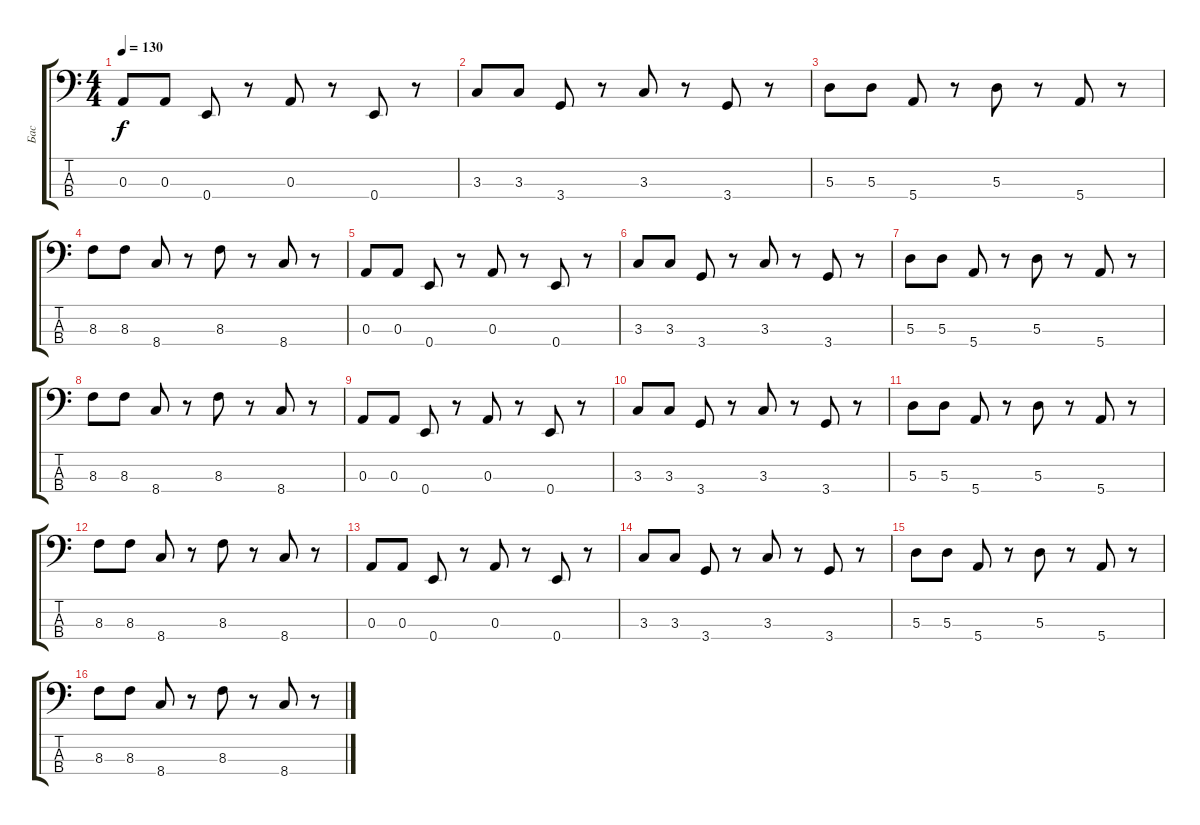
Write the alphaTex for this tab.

\track ("Бас" "Бас") {instrument electricbasspick}
\staff {score tabs}
\tuning (G2 D2 A1 E1) {hide}
\ts (4 4)
\tempo 130
\clef f4
\ks c
0.3.8{dy f} 0.3.8 0.4.8 r.8 0.3.8 r.8 0.4.8 r.8 |
3.3.8 3.3.8 3.4.8 r.8 3.3.8 r.8 3.4.8 r.8 |
5.3.8 5.3.8 5.4.8 r.8 5.3.8 r.8 5.4.8 r.8 |
8.3.8 8.3.8 8.4.8 r.8 8.3.8 r.8 8.4.8 r.8 |
0.3.8 0.3.8 0.4.8 r.8 0.3.8 r.8 0.4.8 r.8 |
3.3.8 3.3.8 3.4.8 r.8 3.3.8 r.8 3.4.8 r.8 |
5.3.8 5.3.8 5.4.8 r.8 5.3.8 r.8 5.4.8 r.8 |
8.3.8 8.3.8 8.4.8 r.8 8.3.8 r.8 8.4.8 r.8 |
0.3.8 0.3.8 0.4.8 r.8 0.3.8 r.8 0.4.8 r.8 |
3.3.8 3.3.8 3.4.8 r.8 3.3.8 r.8 3.4.8 r.8 |
5.3.8 5.3.8 5.4.8 r.8 5.3.8 r.8 5.4.8 r.8 |
8.3.8 8.3.8 8.4.8 r.8 8.3.8 r.8 8.4.8 r.8 |
0.3.8 0.3.8 0.4.8 r.8 0.3.8 r.8 0.4.8 r.8 |
3.3.8 3.3.8 3.4.8 r.8 3.3.8 r.8 3.4.8 r.8 |
5.3.8 5.3.8 5.4.8 r.8 5.3.8 r.8 5.4.8 r.8 |
8.3.8 8.3.8 8.4.8 r.8 8.3.8 r.8 8.4.8 r.8
